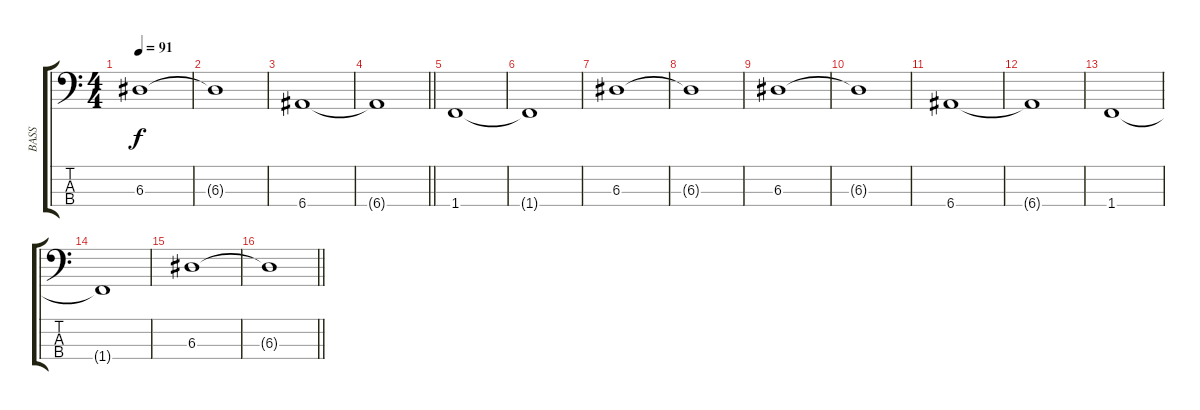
\track ("BASS" "BASS") {instrument fretlessbass}
\staff {score tabs}
\tuning (G2 D2 A1 E1) {hide}
\ts (4 4)
\section ("" "")
\tempo 91
\clef f4
\ks c
6.3.1{dy f} |
6.3{t}.1 |
6.4.1 |
\barLineRight lightlight
6.4{t}.1 |
\section ("" "")
1.4.1 |
1.4{t}.1 |
6.3.1 |
6.3{t}.1 |
6.3.1 |
6.3{t}.1 |
6.4.1 |
6.4{t}.1 |
1.4.1 |
1.4{t}.1 |
6.3.1 |
\barLineRight lightlight
6.3{t}.1
